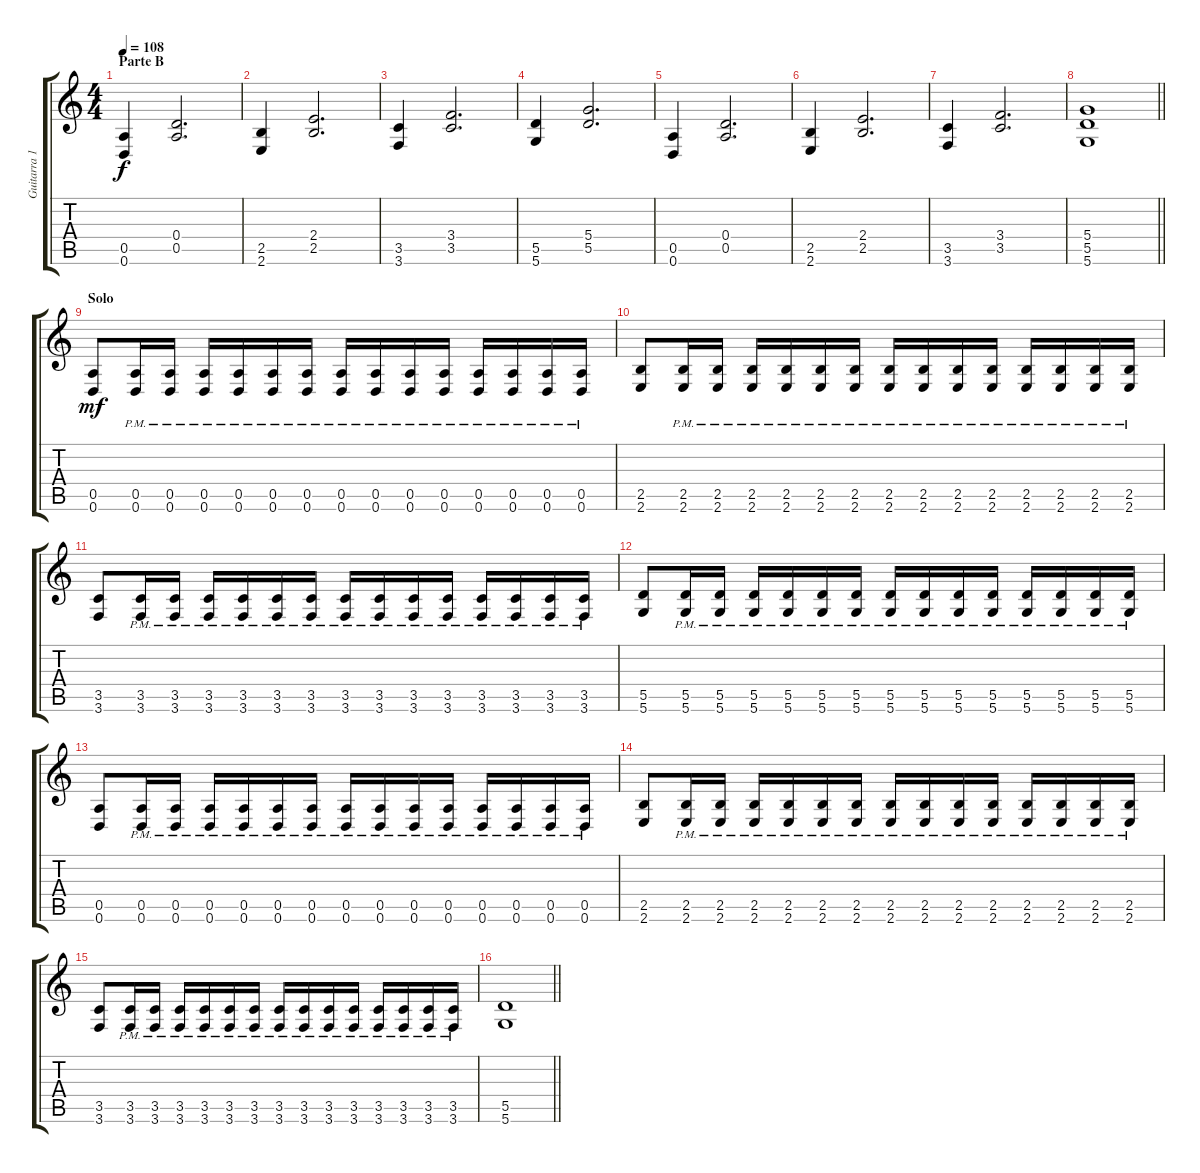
\track ("Guitarra 1" "Guitarra 1") {instrument distortionguitar}
\staff {score tabs}
\tuning (E4 B3 G3 D3 A2 D2) {hide}
\ts (4 4)
\section ("" "Parte B")
\tempo 108
\clef g2
\ks c
(0.5 0.6).4{dy f} (0.4 0.5).2{d} |
(2.5 2.6).4 (2.4 2.5).2{d} |
(3.5 3.6).4 (3.4 3.5).2{d} |
(5.5 5.6).4 (5.4 5.5).2{d} |
(0.5 0.6).4 (0.4 0.5).2{d} |
(2.5 2.6).4 (2.4 2.5).2{d} |
(3.5 3.6).4 (3.4 3.5).2{d} |
\barLineRight lightlight
(5.4 5.5 5.6).1 |
\section ("" "Solo")
(0.5 0.6).8{dy mf} (0.5{pm} 0.6{pm}).16 (0.5{pm} 0.6{pm}).16 (0.5{pm} 0.6{pm}).16 (0.5{pm} 0.6{pm}).16 (0.5{pm} 0.6{pm}).16 (0.5{pm} 0.6{pm}).16 (0.5{pm} 0.6{pm}).16 (0.5{pm} 0.6{pm}).16 (0.5{pm} 0.6{pm}).16 (0.5{pm} 0.6{pm}).16 (0.5{pm} 0.6{pm}).16 (0.5{pm} 0.6{pm}).16 (0.5{pm} 0.6{pm}).16 (0.5{pm} 0.6{pm}).16 |
(2.5 2.6).8 (2.5{pm} 2.6{pm}).16 (2.5{pm} 2.6{pm}).16 (2.5{pm} 2.6{pm}).16 (2.5{pm} 2.6{pm}).16 (2.5{pm} 2.6{pm}).16 (2.5{pm} 2.6{pm}).16 (2.5{pm} 2.6{pm}).16 (2.5{pm} 2.6{pm}).16 (2.5{pm} 2.6{pm}).16 (2.5{pm} 2.6{pm}).16 (2.5{pm} 2.6{pm}).16 (2.5{pm} 2.6{pm}).16 (2.5{pm} 2.6{pm}).16 (2.5{pm} 2.6{pm}).16 |
(3.5 3.6).8 (3.5{pm} 3.6{pm}).16 (3.5{pm} 3.6{pm}).16 (3.5{pm} 3.6{pm}).16 (3.5{pm} 3.6{pm}).16 (3.5{pm} 3.6{pm}).16 (3.5{pm} 3.6{pm}).16 (3.5{pm} 3.6{pm}).16 (3.5{pm} 3.6{pm}).16 (3.5{pm} 3.6{pm}).16 (3.5{pm} 3.6{pm}).16 (3.5{pm} 3.6{pm}).16 (3.5{pm} 3.6{pm}).16 (3.5{pm} 3.6{pm}).16 (3.5{pm} 3.6{pm}).16 |
(5.5 5.6).8 (5.5{pm} 5.6{pm}).16 (5.5{pm} 5.6{pm}).16 (5.5{pm} 5.6{pm}).16 (5.5{pm} 5.6{pm}).16 (5.5{pm} 5.6{pm}).16 (5.5{pm} 5.6{pm}).16 (5.5{pm} 5.6{pm}).16 (5.5{pm} 5.6{pm}).16 (5.5{pm} 5.6{pm}).16 (5.5{pm} 5.6{pm}).16 (5.5{pm} 5.6{pm}).16 (5.5{pm} 5.6{pm}).16 (5.5{pm} 5.6{pm}).16 (5.5{pm} 5.6{pm}).16 |
(0.5 0.6).8 (0.5{pm} 0.6{pm}).16 (0.5{pm} 0.6{pm}).16 (0.5{pm} 0.6{pm}).16 (0.5{pm} 0.6{pm}).16 (0.5{pm} 0.6{pm}).16 (0.5{pm} 0.6{pm}).16 (0.5{pm} 0.6{pm}).16 (0.5{pm} 0.6{pm}).16 (0.5{pm} 0.6{pm}).16 (0.5{pm} 0.6{pm}).16 (0.5{pm} 0.6{pm}).16 (0.5{pm} 0.6{pm}).16 (0.5{pm} 0.6{pm}).16 (0.5{pm} 0.6{pm}).16 |
(2.5 2.6).8 (2.5{pm} 2.6{pm}).16 (2.5{pm} 2.6{pm}).16 (2.5{pm} 2.6{pm}).16 (2.5{pm} 2.6{pm}).16 (2.5{pm} 2.6{pm}).16 (2.5{pm} 2.6{pm}).16 (2.5{pm} 2.6{pm}).16 (2.5{pm} 2.6{pm}).16 (2.5{pm} 2.6{pm}).16 (2.5{pm} 2.6{pm}).16 (2.5{pm} 2.6{pm}).16 (2.5{pm} 2.6{pm}).16 (2.5{pm} 2.6{pm}).16 (2.5{pm} 2.6{pm}).16 |
(3.5 3.6).8 (3.5{pm} 3.6{pm}).16 (3.5{pm} 3.6{pm}).16 (3.5{pm} 3.6{pm}).16 (3.5{pm} 3.6{pm}).16 (3.5{pm} 3.6{pm}).16 (3.5{pm} 3.6{pm}).16 (3.5{pm} 3.6{pm}).16 (3.5{pm} 3.6{pm}).16 (3.5{pm} 3.6{pm}).16 (3.5{pm} 3.6{pm}).16 (3.5{pm} 3.6{pm}).16 (3.5{pm} 3.6{pm}).16 (3.5{pm} 3.6{pm}).16 (3.5{pm} 3.6{pm}).16 |
\barLineRight lightlight
(5.5 5.6).1
